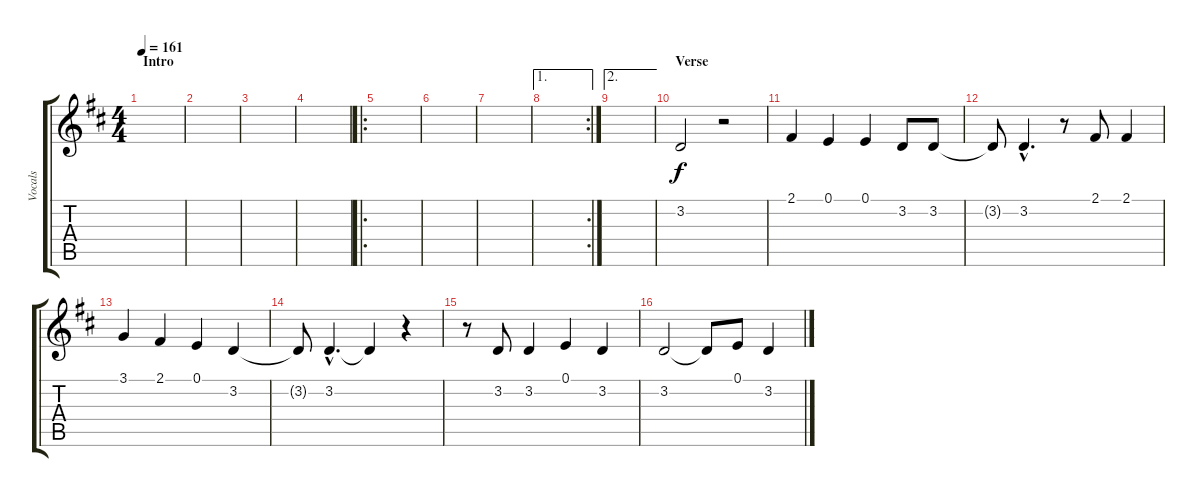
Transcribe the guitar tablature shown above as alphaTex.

\track ("Vocals" "Vocals") {instrument choiraahs}
\staff {score tabs}
\tuning (E4 B3 G3 D3 A2 E2) {hide}
\ts (4 4)
\section ("" "Intro")
\tempo 161
\clef g2
\ks d
|
|
|
|
\ro
|
|
|
\ae 1
\rc 2
|
\ae 2
|
\section ("" "Verse")
3.2.2 r.2 |
2.1.4 0.1.4 0.1.4 3.2.8 3.2.8 |
3.2{t}.8 3.2{hac}.4{d} r.8 2.1.8 2.1.4 |
3.1.4 2.1.4 0.1.4 3.2.4 |
3.2{t}.8 3.2{hac}.4{d} 3.2{t}.4 r.4 |
r.8 3.2.8 3.2.4 0.1.4 3.2.4 |
3.2.2 3.2{t}.8 0.1.8 3.2.4
